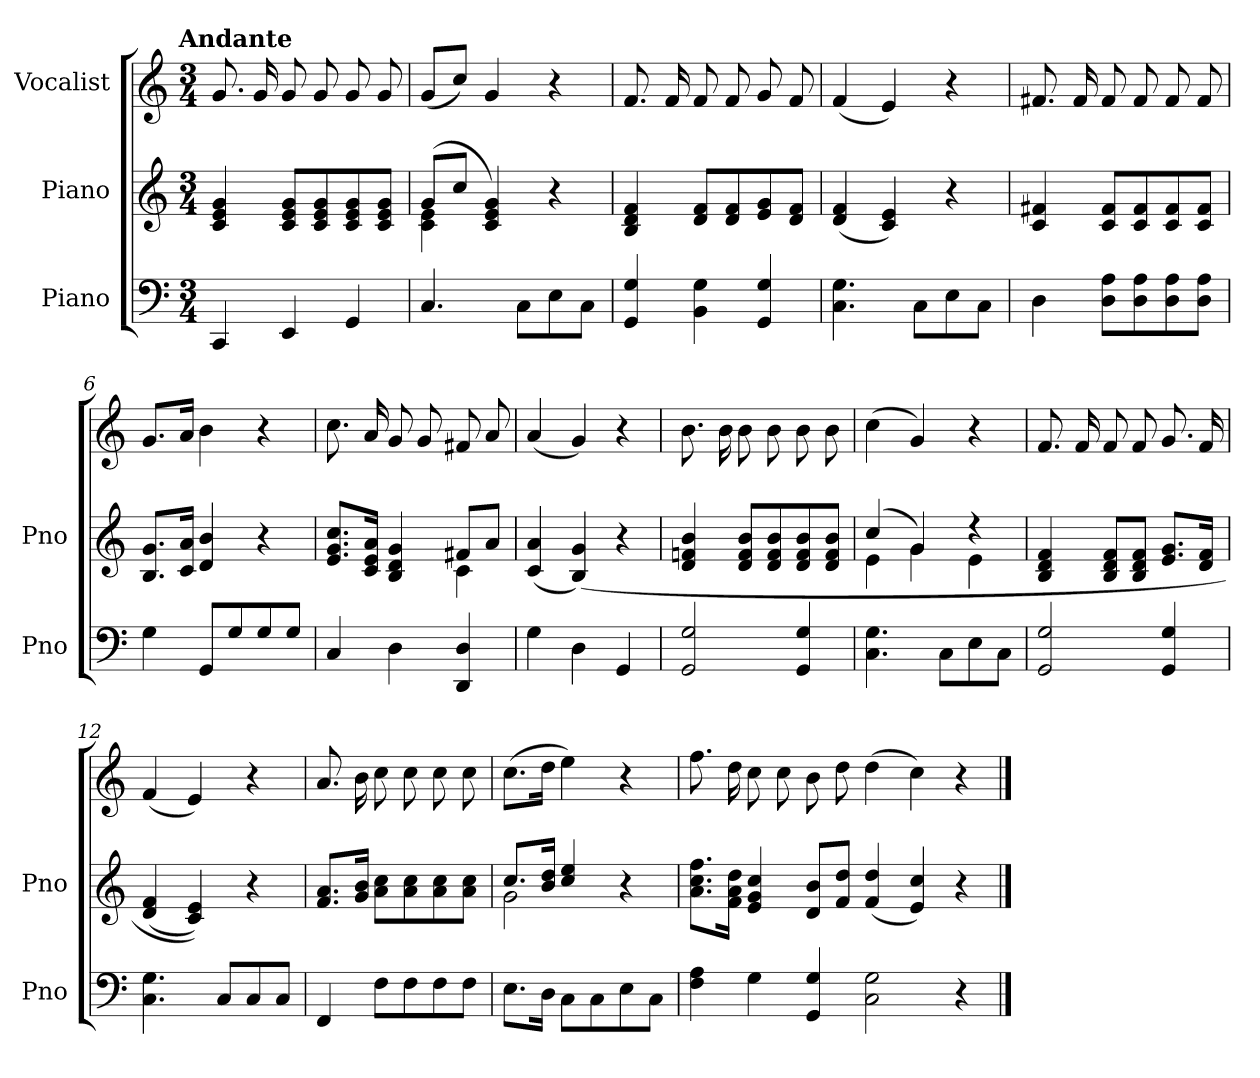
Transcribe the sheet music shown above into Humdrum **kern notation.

**kern	**kern	**kern
*part3	*part2	*part1
*staff3	*staff2	*staff1
*I"Piano	*I"Piano	*I"Vocalist
*I'Pno	*I'Pno	*
*clefF4	*clefG2	*clefG2
*k[]	*k[]	*k[]
*C:	*C:	*C:
!!LO:TX:omd:t=Andante
*M3/4	*M3/4	*M3/4
*MM72	*MM72	*MM72
=1	=1	=1
4CC	4c 4e 4g	8.g
.	.	16g
4EE	8c 8e 8gL	8g
.	8c 8e 8g	8g
4GG	8c 8e 8g	8g
.	8c 8e 8gJ	8g
=2	=2	=2
*	*^	*
4.C	(8gL	4c 4e	(8gL
.	8ccJ	.	8ccJ)
.	4c 4e 4g)	2ryy	4g
8CL	.	.	.
8E	4r	.	4r
8CJ	.	.	.
*	*v	*v	*
=3	=3	=3
4GG 4G	4B 4d 4f	8.f
.	.	16f
4BB 4G	8d 8fL	8f
.	8d 8f	8f
4GG 4G	8e 8g	8g
.	8d 8fJ	8f
=4	=4	=4
4.C 4.G	(4d 4f	(4f
.	4c 4e)	4e)
8CL	.	.
8E	4r	4r
8CJ	.	.
=5	=5	=5
4D	4c 4f#X	8.f#X
.	.	16f#
8D 8AL	8c 8f#L	8f#
8D 8A	8c 8f#	8f#
8D 8A	8c 8f#	8f#
8D 8AJ	8c 8f#J	8f#
=6	=6	=6
4G	8.B 8.gL	8.gL
.	16c 16aJk	16aJk
8GGL	4d 4b	4b
8G	.	.
8G	4r	4r
8GJ	.	.
=7	=7	=7
*	*^	*
4C	8.e 8.g 8.ccL	2ryy	8.cc
.	16c 16e 16aJk	.	16a
4D	4B 4d 4g	.	8g
.	.	.	8g
4DD 4D	8f#XL	4c	8f#X
.	8aJ	.	8a
*	*v	*v	*
=8	=8	=8
4G	(4c 4a	(4a
4D	(4B 4g)	4g)
4GG	4r	4r
=9	=9	=9
2GG 2G	4d 4fn 4b	8.b
.	.	16b
.	8d 8f 8bL	8b
.	8d 8f 8b	8b
4GG 4G	8d 8f 8b	8b
.	8d 8f 8bJ	8b
=10	=10	=10
*	*^	*
4.C 4.G	(4cc	4e	(4cc
.	4g)	4g	4g)
8CL	.	.	.
8E	4r	4e	4r
8CJ	.	.	.
*	*v	*v	*
=11	=11	=11
2GG 2G	4B 4d 4f	8.f
.	.	16f
.	8B 8d 8fL	8f
.	8B 8d 8fJ	8f
4GG 4G	8.e 8.gL	8.g
.	16d 16fJk	16f
=12	=12	=12
4.C 4.G	(4d 4f	(4f
.	4c 4e))	4e)
8CL	.	.
8C	4r	4r
8CJ	.	.
=13	=13	=13
4FF	8.f 8.aL	8.a
.	16g 16bJk	16b
8FL	8a 8ccL	8cc
8F	8a 8cc	8cc
8F	8a 8cc	8cc
8FJ	8a 8ccJ	8cc
=14	=14	=14
*	*^	*
8.EL	8.ccL	2g	(8.ccL
16DJk	16b 16ddJk	.	16ddJk
8CL	4cc 4ee	.	4ee)
8C	.	.	.
8E	4r	4ryy	4r
8CJ	.	.	.
*	*v	*v	*
=15	=15	=15
4F 4A	8.a 8.cc 8.ffL	8.ff
.	16f 16a 16ddJk	16dd
4G	4e 4g 4cc	8cc
.	.	8cc
4GG 4G	8d 8bL	8b
.	8f 8ddJ	8dd
2C 2G	(4f 4dd	(4dd
.	4e 4cc)	4cc)
4r	4r	4r
==	==	==
*-	*-	*-
